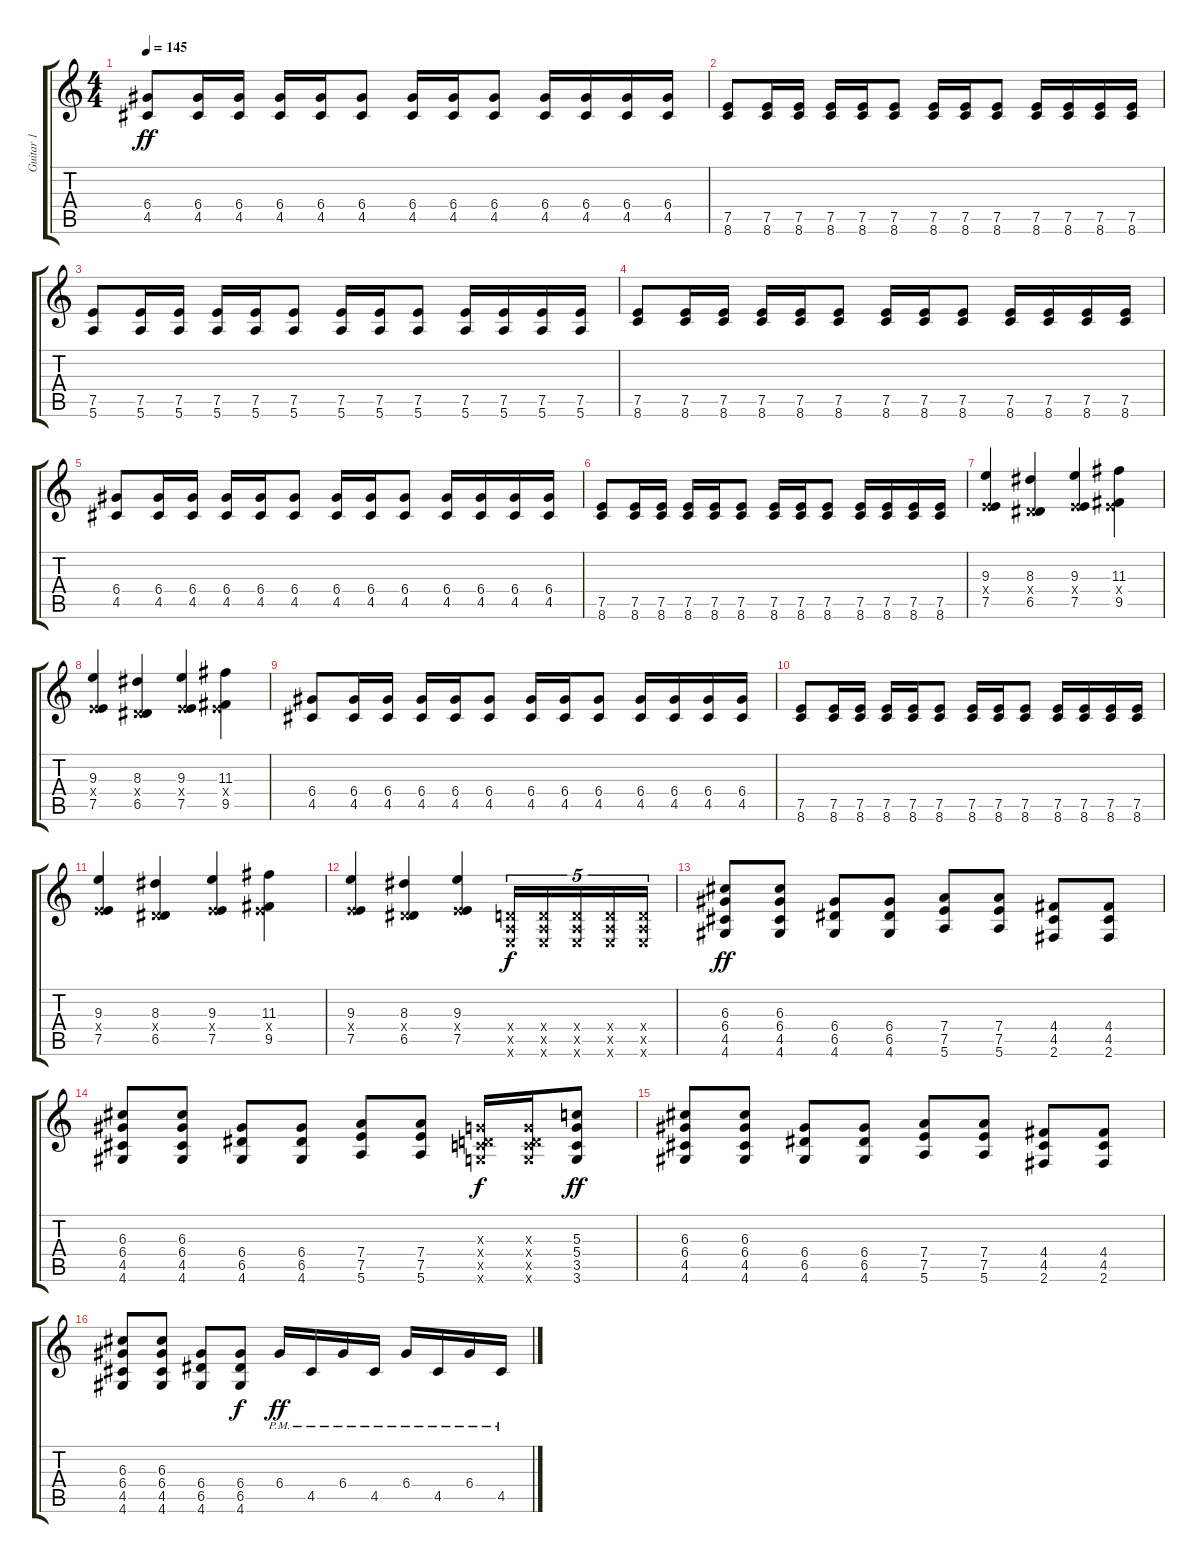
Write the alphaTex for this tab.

\track ("Guitar 1" "Guitar 1") {instrument distortionguitar}
\staff {score tabs}
\tuning (E4 B3 G3 D3 A2 E2) {hide}
\ts (4 4)
\tempo 145
\clef g2
\ks c
(6.4 4.5).8{dy ff} (6.4 4.5).16 (6.4 4.5).16 (6.4 4.5).16 (6.4 4.5).16 (6.4 4.5).8 (6.4 4.5).16 (6.4 4.5).16 (6.4 4.5).8 (6.4 4.5).16 (6.4 4.5).16 (6.4 4.5).16 (6.4 4.5).16 |
(7.5 8.6).8 (7.5 8.6).16 (7.5 8.6).16 (7.5 8.6).16 (7.5 8.6).16 (7.5 8.6).8 (7.5 8.6).16 (7.5 8.6).16 (7.5 8.6).8 (7.5 8.6).16 (7.5 8.6).16 (7.5 8.6).16 (7.5 8.6).16 |
(7.5 5.6).8 (7.5 5.6).16 (7.5 5.6).16 (7.5 5.6).16 (7.5 5.6).16 (7.5 5.6).8 (7.5 5.6).16 (7.5 5.6).16 (7.5 5.6).8 (7.5 5.6).16 (7.5 5.6).16 (7.5 5.6).16 (7.5 5.6).16 |
(7.5 8.6).8 (7.5 8.6).16 (7.5 8.6).16 (7.5 8.6).16 (7.5 8.6).16 (7.5 8.6).8 (7.5 8.6).16 (7.5 8.6).16 (7.5 8.6).8 (7.5 8.6).16 (7.5 8.6).16 (7.5 8.6).16 (7.5 8.6).16 |
(6.4 4.5).8 (6.4 4.5).16 (6.4 4.5).16 (6.4 4.5).16 (6.4 4.5).16 (6.4 4.5).8 (6.4 4.5).16 (6.4 4.5).16 (6.4 4.5).8 (6.4 4.5).16 (6.4 4.5).16 (6.4 4.5).16 (6.4 4.5).16 |
(7.5 8.6).8 (7.5 8.6).16 (7.5 8.6).16 (7.5 8.6).16 (7.5 8.6).16 (7.5 8.6).8 (7.5 8.6).16 (7.5 8.6).16 (7.5 8.6).8 (7.5 8.6).16 (7.5 8.6).16 (7.5 8.6).16 (7.5 8.6).16 |
(9.3 2.4{x} 7.5).4 (8.3 0.4{x} 6.5).4 (9.3 2.4{x} 7.5).4 (11.3 2.4{x} 9.5).4 |
(9.3 2.4{x} 7.5).4 (8.3 0.4{x} 6.5).4 (9.3 2.4{x} 7.5).4 (11.3 2.4{x} 9.5).4 |
(6.4 4.5).8 (6.4 4.5).16 (6.4 4.5).16 (6.4 4.5).16 (6.4 4.5).16 (6.4 4.5).8 (6.4 4.5).16 (6.4 4.5).16 (6.4 4.5).8 (6.4 4.5).16 (6.4 4.5).16 (6.4 4.5).16 (6.4 4.5).16 |
(7.5 8.6).8 (7.5 8.6).16 (7.5 8.6).16 (7.5 8.6).16 (7.5 8.6).16 (7.5 8.6).8 (7.5 8.6).16 (7.5 8.6).16 (7.5 8.6).8 (7.5 8.6).16 (7.5 8.6).16 (7.5 8.6).16 (7.5 8.6).16 |
(9.3 2.4{x} 7.5).4 (8.3 0.4{x} 6.5).4 (9.3 2.4{x} 7.5).4 (11.3 2.4{x} 9.5).4 |
(9.3 2.4{x} 7.5).4 (8.3 0.4{x} 6.5).4 (9.3 2.4{x} 7.5).4 (0.4{x} 0.5{x} 0.6{x}).16{tu (5 4) dy f} (0.4{x} 0.5{x} 0.6{x}).16{tu (5 4)} (0.4{x} 0.5{x} 0.6{x}).16{tu (5 4)} (0.4{x} 0.5{x} 0.6{x}).16{tu (5 4)} (0.4{x} 0.5{x} 0.6{x}).16{tu (5 4)} |
(6.3 6.4 4.5 4.6).8{dy ff} (6.3 6.4 4.5 4.6).8 (6.4 6.5 4.6).8 (6.4 6.5 4.6).8 (7.4 7.5 5.6).8 (7.4 7.5 5.6).8 (4.4 4.5 2.6).8 (4.4 4.5 2.6).8 |
(6.3 6.4 4.5 4.6).8 (6.3 6.4 4.5 4.6).8 (6.4 6.5 4.6).8 (6.4 6.5 4.6).8 (7.4 7.5 5.6).8 (7.4 7.5 5.6).8 (0.3{x} 0.4{x} 3.5{x} 3.6{x}).16{dy f} (0.3{x} 0.4{x} 3.5{x} 3.6{x}).16 (5.3 5.4 3.5 3.6).8{dy ff} |
(6.3 6.4 4.5 4.6).8 (6.3 6.4 4.5 4.6).8 (6.4 6.5 4.6).8 (6.4 6.5 4.6).8 (7.4 7.5 5.6).8 (7.4 7.5 5.6).8 (4.4 4.5 2.6).8 (4.4 4.5 2.6).8 |
(6.3 6.4 4.5 4.6).8 (6.3 6.4 4.5 4.6).8 (6.4 6.5 4.6).8 (6.4 6.5 4.6).8{dy f} 6.4{pm}.16{dy ff} 4.5{pm}.16 6.4{pm}.16 4.5{pm}.16 6.4{pm}.16 4.5{pm}.16 6.4{pm}.16 4.5{pm}.16
